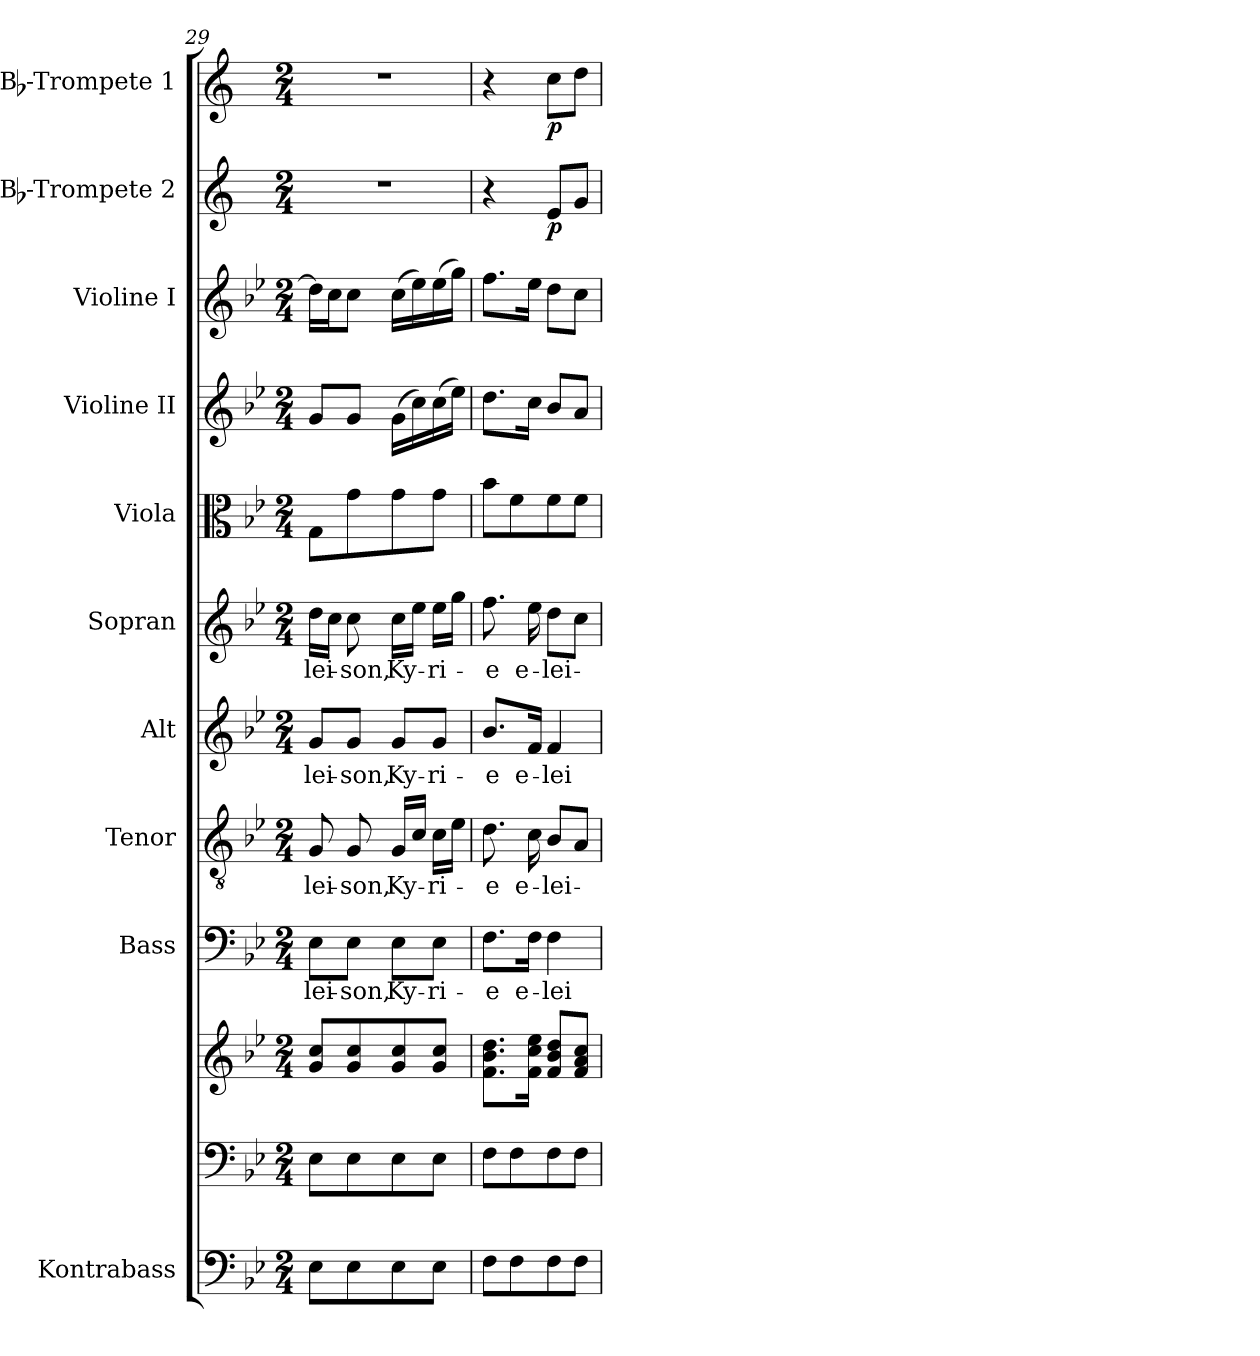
**kern	**kern	**kern	**kern	**text	**kern	**text	**kern	**text	**kern	**text	**kern	**kern	**kern	**kern	**dynam	**kern	**dynam
*part11	*part10	*part10	*part9	*part9	*part8	*part8	*part7	*part7	*part6	*part6	*part5	*part4	*part3	*part2	*part2	*part1	*part1
*staff12	*staff11	*staff10	*staff9	*staff9	*staff8	*staff8	*staff7	*staff7	*staff6	*staff6	*staff5	*staff4	*staff3	*staff2	*staff2	*staff1	*staff1
*I"Kontrabass	*	*	*I"Bass	*	*I"Tenor	*	*I"Alt	*	*I"Sopran	*	*I"Viola	*I"Violine II	*I"Violine I	*I"Bb-Trompete 2	*	*I"Bb-Trompete 1	*
*I'Kb.	*	*	*I'B.	*	*I'T.	*	*I'A.	*	*I'S.	*	*I'Vla.	*I'Vl. II	*I'Vl. I	*I'Bb Trp. 2	*	*I'Bb Trp. 1	*
*clefF4	*clefF4	*clefG2	*clefF4	*	*clefGv2	*	*clefG2	*	*clefG2	*	*clefC3	*clefG2	*clefG2	*clefG2	*	*clefG2	*
*ITrd7c12	*	*	*	*	*	*	*	*	*	*	*	*	*	*ITrd1c2	*	*ITrd1c2	*
*k[b-e-]	*k[b-e-]	*k[b-e-]	*k[b-e-]	*	*k[b-e-]	*	*k[b-e-]	*	*k[b-e-]	*	*k[b-e-]	*k[b-e-]	*k[b-e-]	*k[b-e-]	*	*k[b-e-]	*
*B-:	*B-:	*B-:	*B-:	*	*B-:	*	*B-:	*	*B-:	*	*B-:	*B-:	*B-:	*B-:	*	*B-:	*
*M2/4	*M2/4	*M2/4	*M2/4	*	*M2/4	*	*M2/4	*	*M2/4	*	*M2/4	*M2/4	*M2/4	*M2/4	*	*M2/4	*
=29	=29	=29	=29	=29	=29	=29	=29	=29	=29	=29	=29	=29	=29	=29	=29	=29	=29
!	!	!	!	!LO:LY:b	!	!LO:LY:b	!	!LO:LY:b	!	!LO:LY:b	!	!	!	!	!	!	!
8EE-\L	8E-\L	8g/ 8cc/L	8E-\L	-lei-	8G/	-lei-	8g/L	-lei-	16dd\LL	-lei-	8G\L	8g/L	16dd\LL]	2r	.	2r	.
.	.	.	.	.	.	.	.	.	16cc\JJ	.	.	.	16cc\J	.	.	.	.
!	!	!	!	!LO:LY:b	!	!LO:LY:b	!	!LO:LY:b	!	!LO:LY:b	!	!	!	!	!	!	!
8EE-\	8E-\	8g/ 8cc/	8E-\J	-son,	8G/	-son,	8g/J	-son,	8cc\	-son,	8g\	8g/J	8cc\J	.	.	.	.
!	!	!	!	!LO:LY:b	!	!LO:LY:b	!	!LO:LY:b	!	!LO:LY:b	!	!	!	!	!	!	!
8EE-\	8E-\	8g/ 8cc/	8E-\L	Ky-	16G/LL	Ky-	8g/L	Ky-	16cc\LL	Ky-	8g\	(>16g\LL	(>16cc\LL	.	.	.	.
.	.	.	.	.	16c/JJ	.	.	.	16ee-\JJ	.	.	16cc\)	16ee-\)	.	.	.	.
!	!	!	!	!LO:LY:b	!	!LO:LY:b	!	!LO:LY:b	!	!LO:LY:b	!	!	!	!	!	!	!
8EE-\J	8E-\J	8g/ 8cc/J	8E-\J	-ri-	16c\LL	-ri-	8g/J	-ri-	16ee-\LL	-ri-	8g\J	(>16cc\	(>16ee-\	.	.	.	.
.	.	.	.	.	16e-\JJ	.	.	.	16gg\JJ	.	.	16ee-\JJ)	16gg\JJ)	.	.	.	.
=30	=30	=30	=30	=30	=30	=30	=30	=30	=30	=30	=30	=30	=30	=30	=30	=30	=30
!	!	!	!	!LO:LY:b	!	!LO:LY:b	!	!LO:LY:b	!	!LO:LY:b	!	!	!	!	!	!	!
8FF\L	8F\L	8.f\ 8.b-\ 8.dd\L	8.F\L	-e	8.d\	-e	8.b-/L	-e	8.ff\	-e	8b-\L	8.dd\L	8.ff\L	4r	.	4r	.
8FF\	8F\	.	.	.	.	.	.	.	.	.	8f\	.	.	.	.	.	.
!	!	!	!	!LO:LY:b	!	!LO:LY:b	!	!LO:LY:b	!	!LO:LY:b	!	!	!	!	!	!	!
.	.	16f\ 16cc\ 16ee-\Jk	16F\Jk	e-	16c\	e-	16f/Jk	e-	16ee-\	e-	.	16cc\Jk	16ee-\Jk	.	.	.	.
!	!	!	!	!LO:LY:b	!	!LO:LY:b	!	!LO:LY:b	!	!LO:LY:b	!	!	!	!	!LO:DY:b	!	!LO:DY:b
8FF\	8F\	8f/ 8b-/ 8dd/L	4F\	-lei-	8B-/L	-lei-	4f/	-lei-	8dd\L	-lei-	8f\	8b-/L	8dd\L	8d/L	p	8b-\L	p
8FF\J	8F\J	8f/ 8a/ 8cc/J	.	.	8A/J	.	.	.	8cc\J	.	8f\J	8a/J	8cc\J	8f/J	.	8cc\J	.
=	=	=	=	=	=	=	=	=	=	=	=	=	=	=	=	=	=
*-	*-	*-	*-	*-	*-	*-	*-	*-	*-	*-	*-	*-	*-	*-	*-	*-	*-
